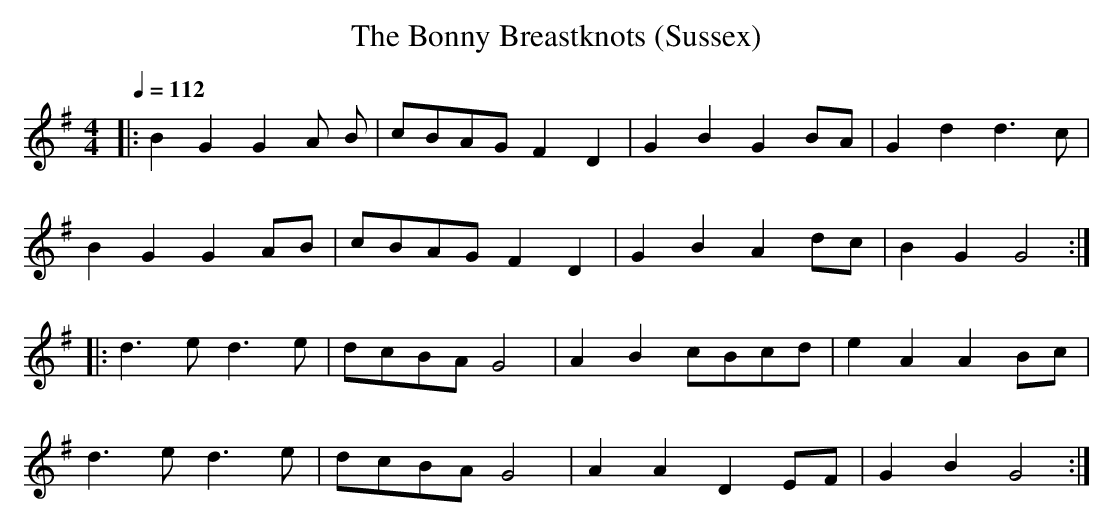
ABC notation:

X:1
T:The Bonny Breastknots (Sussex)
M:4/4
L:1/4
Q:112
K:G
|:\
BGGA/2 B/2 | c/2B/2A/2G/2FD | GBGB/2A/2 | Gdd>c |
BGGA/2B/2 | c/2B/2A/2G/2FD | GBAd/2c/2 | BGG2 :|
|:\
d>ed>e | d/2c/2B/2A/2G2 | ABc/2B/2c/2d/2 | eAAB/2c/2 |
d>ed>e | d/2c/2B/2A/2G2 | AADE/2F/2 | GBG2 :|
